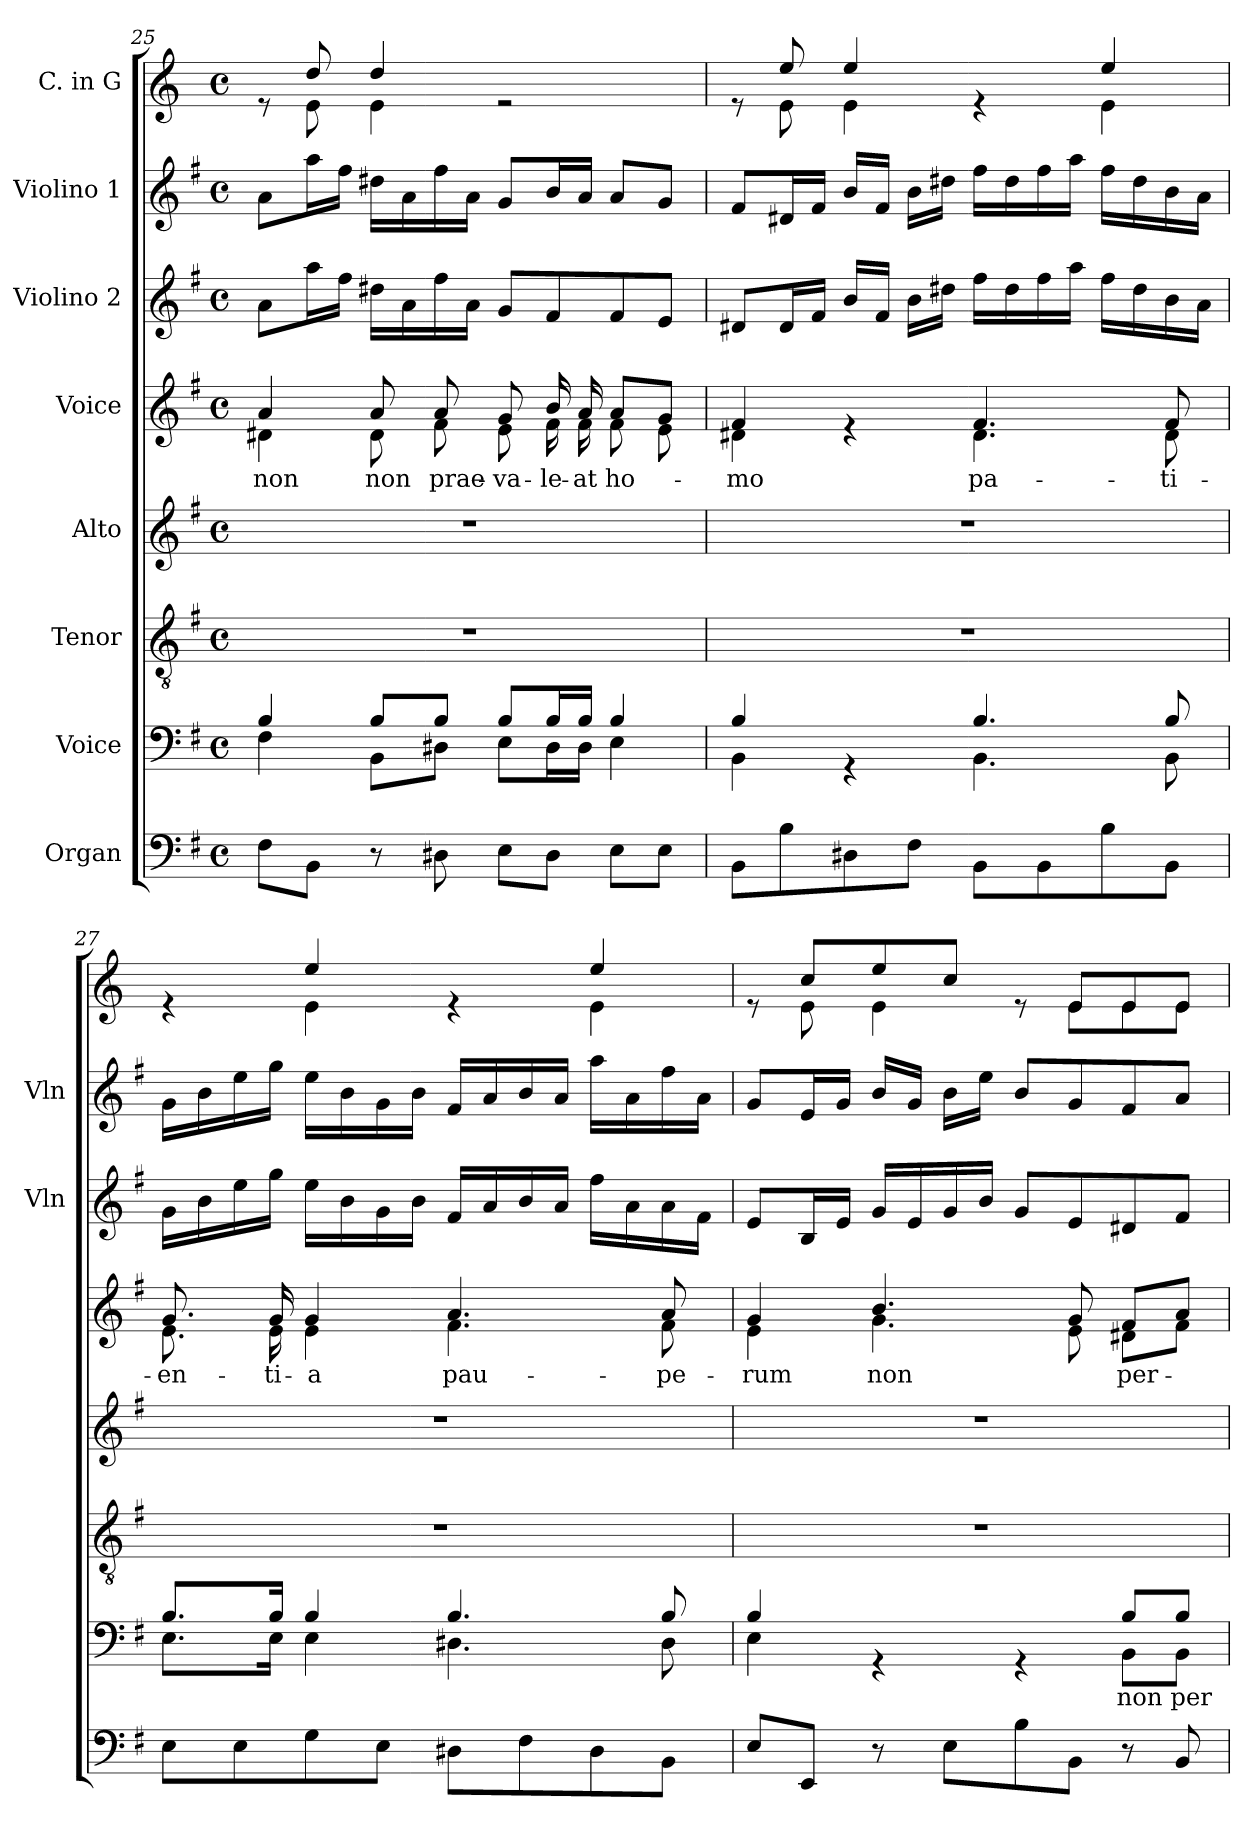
**kern	**kern	**text	**kern	**kern	**kern	**text	**kern	**kern	**kern
*part8	*part7	*part7	*part6	*part5	*part4	*part4	*part3	*part2	*part1
*staff8	*staff7	*staff7	*staff6	*staff5	*staff4	*staff4	*staff3	*staff2	*staff1
*I"Organ	*I"Voice	*	*I"Tenor	*I"Alto	*I"Voice	*	*I"Violino 2	*I"Violino 1	*I"C. in G
*	*	*	*	*	*	*	*I'Vln	*I'Vln	*
*clefF4	*clefF4	*	*clefGv2	*clefG2	*clefG2	*	*clefG2	*clefG2	*clefG2
*	*	*	*	*	*	*	*	*	*ITrd3c5
*k[f#]	*k[f#]	*	*k[f#]	*k[f#]	*k[f#]	*	*k[f#]	*k[f#]	*k[f#]
*M4/4	*M4/4	*	*M4/4	*M4/4	*M4/4	*	*M4/4	*M4/4	*M4/4
*met(c)	*met(c)	*	*met(c)	*met(c)	*met(c)	*	*met(c)	*met(c)	*met(c)
=25	=25	=25	=25	=25	=25	=25	=25	=25	=25
*	*^	*	*	*	*	*	*	*	*
!	!	!	!	!	!	!	!LO:LY:b	!	!	!
*	*	*	*	*	*	*^	*	*	*	*^
8F#\L	4B/	4F#\	.	1r	1r	4a/	4d#X\	non	8a\L	8a\L	8re	8ryy
8BB\J	.	.	.	.	.	.	.	.	16aa\L	16aa\L	8a/	8B\
.	.	.	.	.	.	.	.	.	16ff#\JJ	16ff#\JJ	.	.
!	!	!	!	!	!	!	!	!LO:LY:b	!	!	!	!
8r	8B/L	8BB\L	.	.	.	8a/	8d#\	non	16dd#X\LL	16dd#X\LL	4a/	4B\
.	.	.	.	.	.	.	.	.	16a\	16a\	.	.
!	!	!	!	!	!	!	!	!LO:LY:b	!	!	!	!
8D#X\	8B/J	8D#X\J	.	.	.	8a/	8f#\	prae-	16ff#\	16ff#\	.	.
.	.	.	.	.	.	.	.	.	16a\JJ	16a\JJ	.	.
!	!	!	!	!	!	!	!	!LO:LY:b	!	!	!	!
8E\L	8B/L	8E\L	.	.	.	8g/	8e\	-va-	8g/L	8g/L	2re	2ryy
!	!	!	!	!	!	!	!	!LO:LY:b	!	!	!	!
8D#\J	16B/L	16D#\L	.	.	.	16b/	16f#\	-le-	8f#/	16b/L	.	.
!	!	!	!	!	!	!	!	!LO:LY:b	!	!	!	!
.	16B/JJ	16D#\JJ	.	.	.	16a/	16f#\	-at	.	16a/JJ	.	.
!	!	!	!	!	!	!	!	!LO:LY:b	!	!	!	!
8E\L	4B/	4E\	.	.	.	8a/L	8f#\	ho-	8f#/	8a/L	.	.
8E\J	.	.	.	.	.	8g/J	8e\	.	8e/J	8g/J	.	.
=26	=26	=26	=26	=26	=26	=26	=26	=26	=26	=26	=26	=26
!	!	!	!	!	!	!	!	!LO:LY:b	!	!	!	!
8BB\L	4B/	4BB\	.	1r	1r	4f#/	4d#X\	-mo	8d#X/L	8f#/L	8re	8ryy
8B\	.	.	.	.	.	.	.	.	16d#/L	16d#X/L	8b/	8B\
.	.	.	.	.	.	.	.	.	16f#/JJ	16f#/JJ	.	.
8D#X\	4rGG	4ryy	.	.	.	4re	4ryy	.	16b/LL	16b/LL	4b/	4B\
.	.	.	.	.	.	.	.	.	16f#/JJ	16f#/JJ	.	.
8F#\J	.	.	.	.	.	.	.	.	16b\LL	16b\LL	.	.
.	.	.	.	.	.	.	.	.	16dd#X\JJ	16dd#X\JJ	.	.
!	!	!	!	!	!	!	!	!LO:LY:b	!	!	!	!
8BB\L	4.B/	4.BB\	.	.	.	4.f#/	4.d#\	pa-	16ff#\LL	16ff#\LL	4re	4ryy
.	.	.	.	.	.	.	.	.	16dd#\	16dd#\	.	.
8BB\	.	.	.	.	.	.	.	.	16ff#\	16ff#\	.	.
.	.	.	.	.	.	.	.	.	16aa\JJ	16aa\JJ	.	.
8B\	.	.	.	.	.	.	.	.	16ff#\LL	16ff#\LL	4b/	4B\
.	.	.	.	.	.	.	.	.	16dd#\	16dd#\	.	.
!	!	!	!	!	!	!	!	!LO:LY:b	!	!	!	!
8BB\J	8B/	8BB\	.	.	.	8f#/	8d#\	-ti-	16b\	16b\	.	.
.	.	.	.	.	.	.	.	.	16a\JJ	16a\JJ	.	.
!!LO:LB:g=z	!!
=27	=27	=27	=27	=27	=27	=27	=27	=27	=27	=27	=27	=27
!	!	!	!	!	!	!	!	!LO:LY:b	!	!	!	!
8E\L	8.B/L	8.E\L	.	1r	1r	8.g/	8.e\	-en-	16g\LL	16g\LL	4re	4ryy
.	.	.	.	.	.	.	.	.	16b\	16b\	.	.
8E\	.	.	.	.	.	.	.	.	16ee\	16ee\	.	.
!	!	!	!	!	!	!	!	!LO:LY:b	!	!	!	!
.	16B/Jk	16E\Jk	.	.	.	16g/	16e\	-ti-	16gg\JJ	16gg\JJ	.	.
!	!	!	!	!	!	!	!	!LO:LY:b	!	!	!	!
8G\	4B/	4E\	.	.	.	4g/	4e\	-a	16ee\LL	16ee\LL	4b/	4B\
.	.	.	.	.	.	.	.	.	16b\	16b\	.	.
8E\J	.	.	.	.	.	.	.	.	16g\	16g\	.	.
.	.	.	.	.	.	.	.	.	16b\JJ	16b\JJ	.	.
!	!	!	!	!	!	!	!	!LO:LY:b	!	!	!	!
8D#X\L	4.B/	4.D#X\	.	.	.	4.a/	4.f#\	pau-	16f#/LL	16f#/LL	4re	4ryy
.	.	.	.	.	.	.	.	.	16a/	16a/	.	.
8F#\	.	.	.	.	.	.	.	.	16b/	16b/	.	.
.	.	.	.	.	.	.	.	.	16a/JJ	16a/JJ	.	.
8D#\	.	.	.	.	.	.	.	.	16ff#\LL	16aa\LL	4b/	4B\
.	.	.	.	.	.	.	.	.	16a\	16a\	.	.
!	!	!	!	!	!	!	!	!LO:LY:b	!	!	!	!
8BB\J	8B/	8D#\	.	.	.	8a/	8f#\	-pe-	16a\	16ff#\	.	.
.	.	.	.	.	.	.	.	.	16f#\JJ	16a\JJ	.	.
=28	=28	=28	=28	=28	=28	=28	=28	=28	=28	=28	=28	=28
!	!	!	!	!	!	!	!	!LO:LY:b	!	!	!	!
8E/L	4B/	4E\	.	1r	1r	4g/	4e\	-rum	8e/L	8g/L	8re	8ryy
8EE/J	.	.	.	.	.	.	.	.	16B/L	16e/L	8g/L	8B\
.	.	.	.	.	.	.	.	.	16e/JJ	16g/JJ	.	.
!	!	!	!	!	!	!	!	!LO:LY:b	!	!	!	!
8r	4rGG	2ryy	.	.	.	4.b/	4.g\	non	16g/LL	16b/LL	8b/	4B\
.	.	.	.	.	.	.	.	.	16e/	16g/JJ	.	.
8E\L	.	.	.	.	.	.	.	.	16g/	16b\LL	8g/J	.
.	.	.	.	.	.	.	.	.	16b/JJ	16ee\JJ	.	.
8B\	4rGG	.	.	.	.	.	.	.	8g/L	8b/L	8re	8ryy
8BB\J	.	.	.	.	.	8g/	8e\	.	8e/	8g/	8B/L	8B\L
!	!	!	!LO:LY:b	!	!	!	!	!LO:LY:b	!	!	!	!
8r	8B/L	8BB\L	non	.	.	8f#/L	8d#X\L	per-	8d#X/	8f#/	8B/	8B\
!	!	!	!LO:LY:b	!	!	!	!	!	!	!	!	!
8BB/	8B/J	8BB\J	per-	.	.	8a/J	8f#\J	.	8f#/J	8a/J	8B/J	8B\J
*	*v	*v	*	*	*	*v	*v	*	*	*	*v	*v
=	=	=	=	=	=	=	=	=	=
*-	*-	*-	*-	*-	*-	*-	*-	*-	*-
